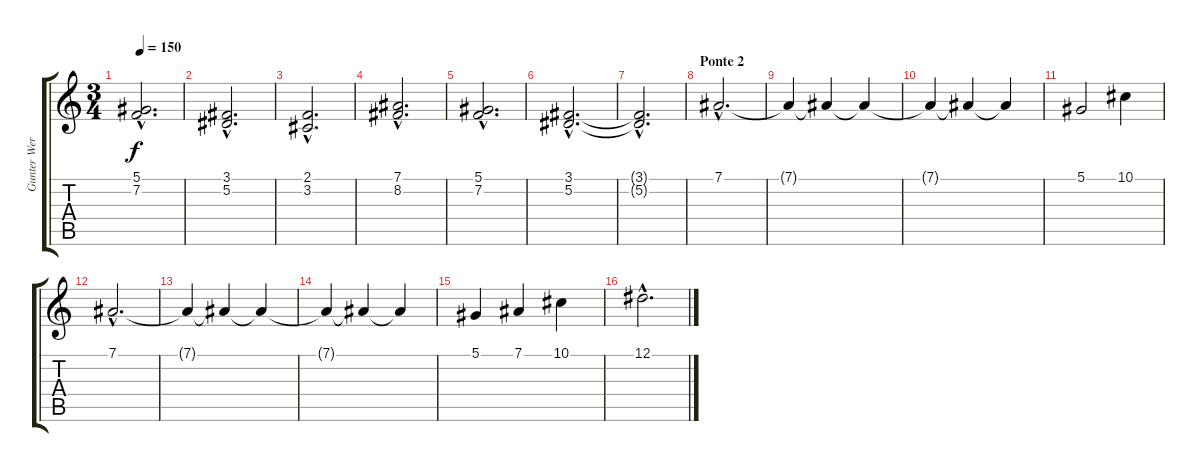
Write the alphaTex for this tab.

\track ("Gunter Werno" "Gunter Wer") {instrument brightacousticpiano}
\staff {score tabs}
\tuning (Eb4 Bb3 Gb3 Db3 Ab2 Eb2) {hide}
\ts (3 4)
\tempo 150
\clef g2
\ks c
(5.1{hac} 7.2{hac}).2{d dy f} |
(3.1{hac} 5.2{hac}).2{d} |
(2.1{hac} 3.2{hac}).2{d} |
(7.1{hac} 8.2{hac}).2{d volume 8 instrument stringensemble1} |
(5.1{hac} 7.2{hac}).2{d} |
(3.1{hac} 5.2{hac}).2{d} |
(3.1{hac t} 5.2{hac t}).2{d} |
\section ("" "Ponte 2")
7.1{hac}.2{d volume 9 instrument pad4choir} |
7.1{t}.4 7.1{t}.4 7.1{t}.4 |
7.1{t}.4 7.1{t}.4 7.1{t}.4 |
5.1.2 10.1.4 |
7.1{hac}.2{d volume 9 instrument pad4choir} |
7.1{t}.4 7.1{t}.4 7.1{t}.4 |
7.1{t}.4 7.1{t}.4 7.1{t}.4 |
5.1.4 7.1.4 10.1.4 |
12.1{hac}.2{d volume 10 instrument pad4choir}
